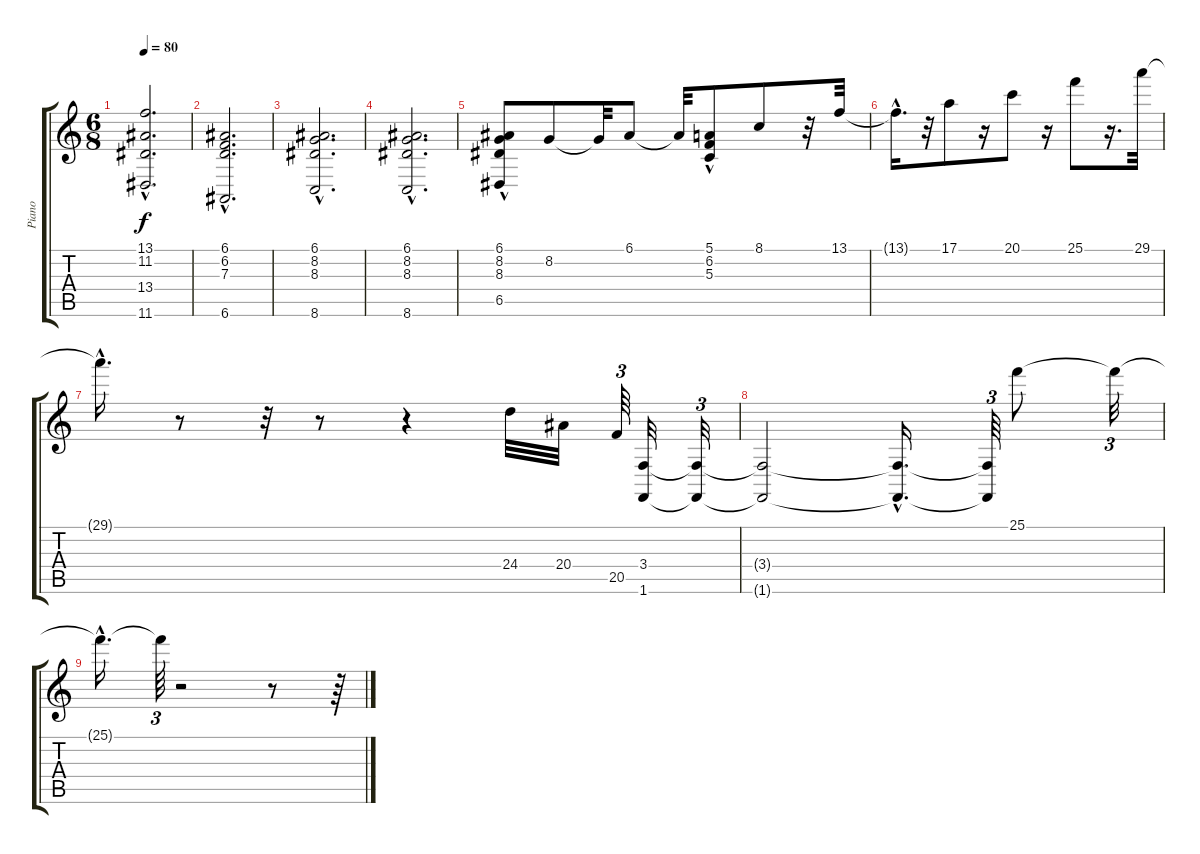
\track ("Piano" "Piano") {instrument acousticgrandpiano}
\staff {score tabs}
\tuning (E4 B3 G3 D3 A2 E2) {hide}
\ts (6 8)
\tempo 80
\clef g2
\ks c
(13.1{hac} 11.2{hac} 13.4{hac} 11.6{hac}).2{d dy f} |
(6.1{hac} 6.2{hac} 7.3{hac} 6.6{hac}).2{d} |
(6.1{hac} 8.2{hac} 8.3{hac} 8.6{hac}).2{d} |
(6.1{hac} 8.2{hac} 8.3{hac} 8.6{hac}).2{d} |
(6.1 8.2 8.3{hac} 6.5{hac}).8 8.2.8 8.2{t}.32 6.1.8 6.1{t}.32 (5.1{hac} 6.2{hac} 5.3{hac}).8 8.1.8 r.32 13.1.32 |
13.1{hac t}.16{d} r.32 17.1.8 r.16 20.1.8 r.16 25.1.8 r.16{d} 29.1.32 |
29.1{hac t}.16{d} r.8 r.32 r.8 r.4 24.4.32 20.4.32 20.5.64{tu (3 2)} (3.4 1.6).32 (3.4{t} 1.6{t}).32{tu (3 2)} |
(3.4{t} 1.6{t}).2 (3.4{hac t} 1.6{hac t}).16{d} (3.4{t} 1.6{t}).64{tu (3 2)} 25.1.8 25.1{t}.32{tu (3 2)} |
25.1{hac t}.16{d} 25.1{t}.64{tu (3 2)} r.2 r.8 r.64
